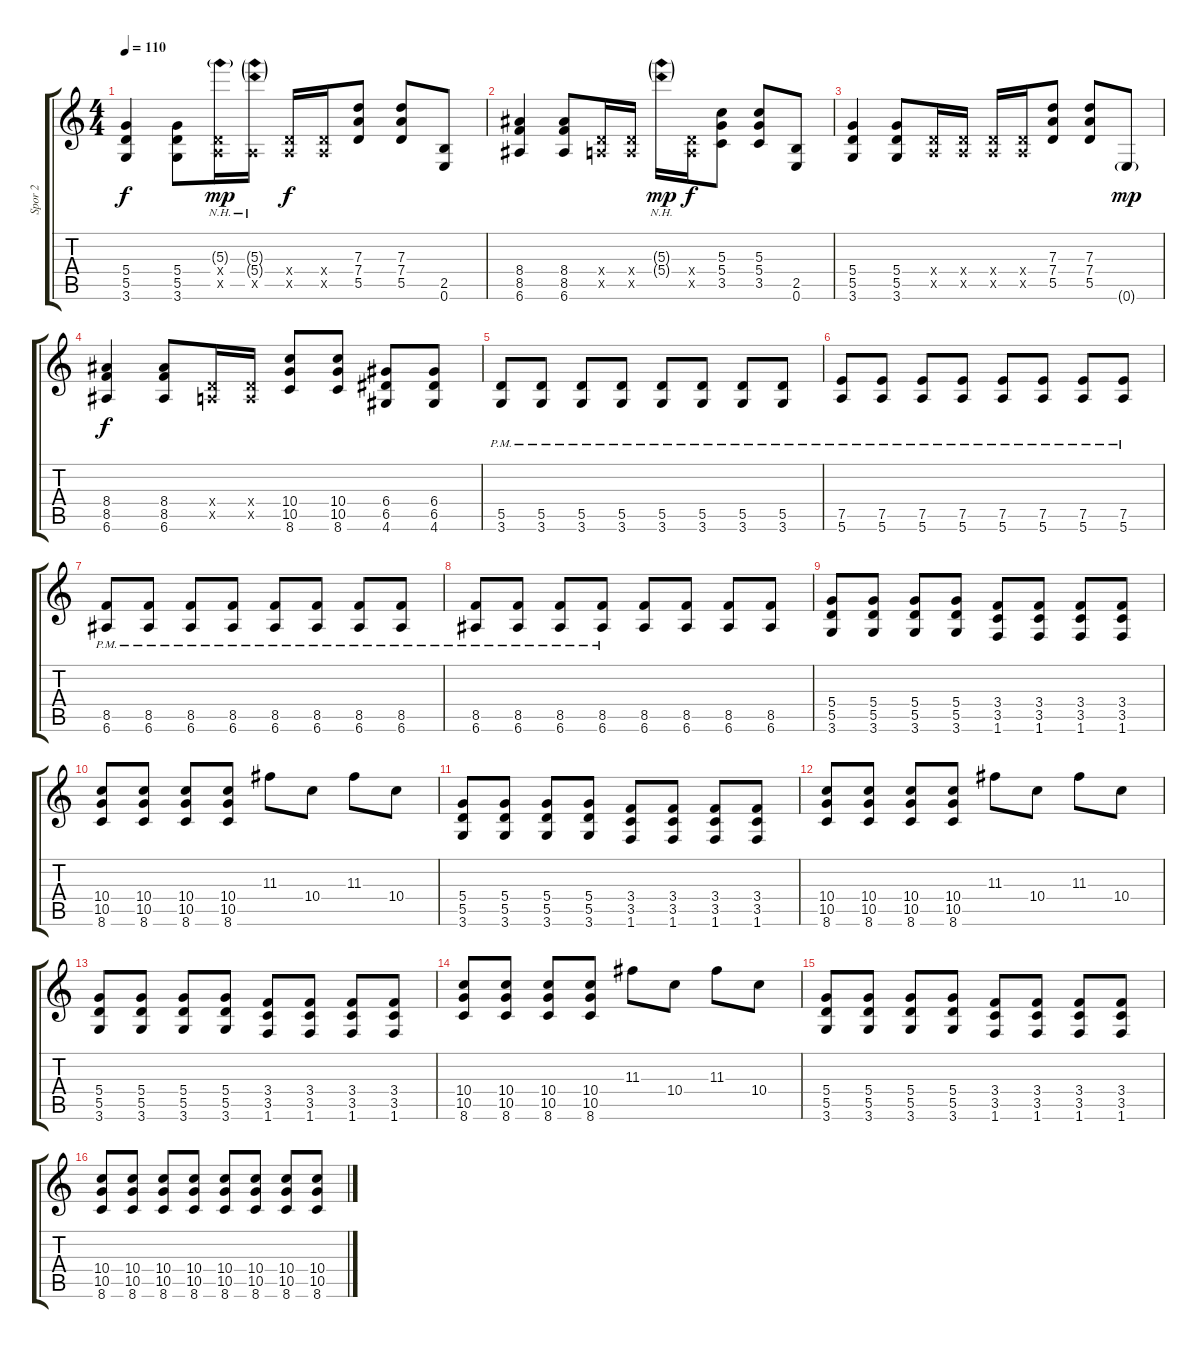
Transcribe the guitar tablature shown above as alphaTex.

\track ("Spor 2" "Spor 2") {instrument distortionguitar}
\staff {score tabs}
\tuning (E4 B3 G3 D3 A2 E2) {hide}
\ts (4 4)
\tempo 110
\clef g2
\ks c
(5.4 5.5 3.6).4{dy f} (5.4 5.5 3.6).8 (5.3{nh g} 0.4{x} 0.5{x}).16{dy mp} (5.3{nh g} 5.4{nh g} 0.5{x}).16 (0.4{x} 0.5{x}).16{dy f} (0.4{x} 0.5{x}).16 (7.3 7.4 5.5).8 (7.3 7.4 5.5).8 (2.5 0.6).8 |
(8.4 8.5 6.6).4 (8.4 8.5 6.6).8 (0.4{x} 0.5{x}).16 (0.4{x} 0.5{x}).16 (5.3{nh g} 5.4{nh g}).16{dy mp} (0.4{x} 0.5{x}).16{dy f} (5.3 5.4 3.5).8 (5.3 5.4 3.5).8 (2.5 0.6).8 |
(5.4 5.5 3.6).4 (5.4 5.5 3.6).8 (0.4{x} 0.5{x}).16 (0.4{x} 0.5{x}).16 (0.4{x} 0.5{x}).16 (0.4{x} 0.5{x}).16 (7.3 7.4 5.5).8 (7.3 7.4 5.5).8 0.6{g}.8{dy mp} |
(8.4 8.5 6.6).4{dy f} (8.4 8.5 6.6).8 (0.4{x} 0.5{x}).16 (0.4{x} 0.5{x}).16 (10.4 10.5 8.6).8 (10.4 10.5 8.6).8 (6.4 6.5 4.6).8 (6.4 6.5 4.6).8 |
(5.5{pm} 3.6{pm}).8 (5.5{pm} 3.6{pm}).8 (5.5{pm} 3.6{pm}).8 (5.5{pm} 3.6{pm}).8 (5.5{pm} 3.6{pm}).8 (5.5{pm} 3.6{pm}).8 (5.5{pm} 3.6{pm}).8 (5.5{pm} 3.6{pm}).8 |
(7.5{pm} 5.6{pm}).8 (7.5{pm} 5.6{pm}).8 (7.5{pm} 5.6{pm}).8 (7.5{pm} 5.6{pm}).8 (7.5{pm} 5.6{pm}).8 (7.5{pm} 5.6{pm}).8 (7.5{pm} 5.6{pm}).8 (7.5{pm} 5.6{pm}).8 |
(8.5{pm} 6.6{pm}).8 (8.5{pm} 6.6{pm}).8 (8.5{pm} 6.6{pm}).8 (8.5{pm} 6.6{pm}).8 (8.5{pm} 6.6{pm}).8 (8.5{pm} 6.6{pm}).8 (8.5{pm} 6.6{pm}).8 (8.5{pm} 6.6{pm}).8 |
(8.5{pm} 6.6{pm}).8 (8.5{pm} 6.6{pm}).8 (8.5{pm} 6.6{pm}).8 (8.5{pm} 6.6{pm}).8 (8.5 6.6).8 (8.5 6.6).8 (8.5 6.6).8 (8.5 6.6).8 |
(5.4 5.5 3.6).8 (5.4 5.5 3.6).8 (5.4 5.5 3.6).8 (5.4 5.5 3.6).8 (3.4 3.5 1.6).8 (3.4 3.5 1.6).8 (3.4 3.5 1.6).8 (3.4 3.5 1.6).8 |
(10.4 10.5 8.6).8 (10.4 10.5 8.6).8 (10.4 10.5 8.6).8 (10.4 10.5 8.6).8 11.3.8 10.4.8 11.3.8 10.4.8 |
(5.4 5.5 3.6).8 (5.4 5.5 3.6).8 (5.4 5.5 3.6).8 (5.4 5.5 3.6).8 (3.4 3.5 1.6).8 (3.4 3.5 1.6).8 (3.4 3.5 1.6).8 (3.4 3.5 1.6).8 |
(10.4 10.5 8.6).8 (10.4 10.5 8.6).8 (10.4 10.5 8.6).8 (10.4 10.5 8.6).8 11.3.8 10.4.8 11.3.8 10.4.8 |
(5.4 5.5 3.6).8 (5.4 5.5 3.6).8 (5.4 5.5 3.6).8 (5.4 5.5 3.6).8 (3.4 3.5 1.6).8 (3.4 3.5 1.6).8 (3.4 3.5 1.6).8 (3.4 3.5 1.6).8 |
(10.4 10.5 8.6).8 (10.4 10.5 8.6).8 (10.4 10.5 8.6).8 (10.4 10.5 8.6).8 11.3.8 10.4.8 11.3.8 10.4.8 |
(5.4 5.5 3.6).8 (5.4 5.5 3.6).8 (5.4 5.5 3.6).8 (5.4 5.5 3.6).8 (3.4 3.5 1.6).8 (3.4 3.5 1.6).8 (3.4 3.5 1.6).8 (3.4 3.5 1.6).8 |
(10.4 10.5 8.6).8 (10.4 10.5 8.6).8 (10.4 10.5 8.6).8 (10.4 10.5 8.6).8 (10.4 10.5 8.6).8 (10.4 10.5 8.6).8 (10.4 10.5 8.6).8 (10.4 10.5 8.6).8
